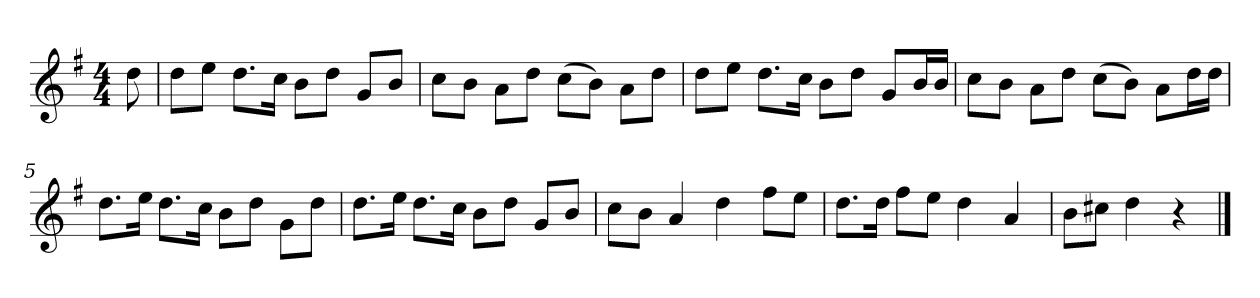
**kern
*part1
*staff1
*k[f#]
*M4/4
*MM120
=
8dd
=1
8ddL
8eeJ
8.ddL
16ccJk
8bL
8ddJ
8gL
8bJ
=2
8ccL
8bJ
8aL
8ddJ
(8ccL
8bJ)
8aL
8ddJ
=3
8ddL
8eeJ
8.ddL
16ccJk
8bL
8ddJ
8gL
16bL
16bJJ
=4
8ccL
8bJ
8aL
8ddJ
(8ccL
8bJ)
8aL
16ddL
16ddJJ
=5
8.ddL
16eeJk
8.ddL
16ccJk
8bL
8ddJ
8gL
8ddJ
=6
8.ddL
16eeJk
8.ddL
16ccJk
8bL
8ddJ
8gL
8bJ
=7
8ccL
8bJ
4a
4dd
8ff#L
8eeJ
=8
8.ddL
16ddJk
8ff#L
8eeJ
4dd
4a
=9
8bL
8cc#XJ
4dd
4r
==
*-
